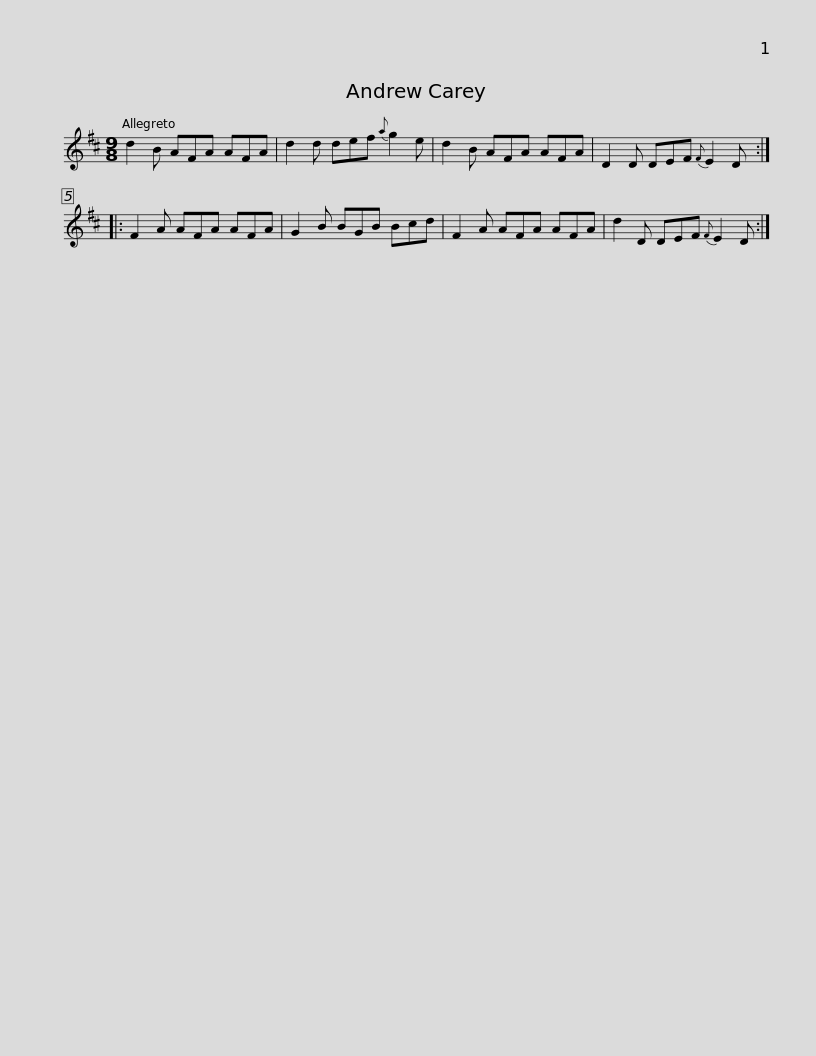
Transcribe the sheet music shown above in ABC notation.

X:1
L:1/8
M:9/8
I:linebreak $
K:D
V:1 treble
V:1
 d2 B AFA AFA | d2 d def{a} g2 e | d2 B AFA AFA | D2 D DEF{F} E2 D :: F2 A AFA AFA |$ %5
 G2 B BGB Bcd | F2 A AFA AFA | d2 D DEF{F} E2 D :| %8
